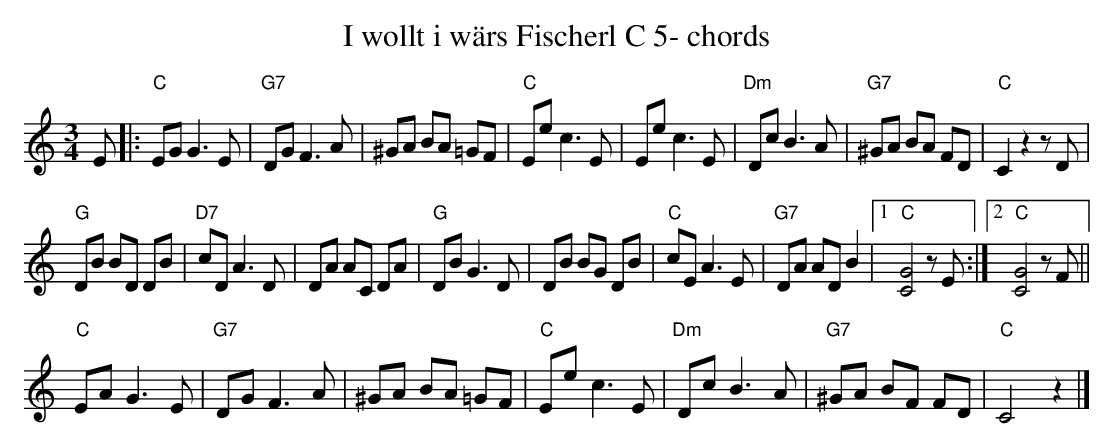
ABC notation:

X:1
T:I wollt i wärs Fischerl C 5- chords
M:3/4
L:1/8
K:Cmaj%%MIDI gchordon
E |: "C"EG G3E | "G7"DG F3A | ^GA BA =GF | "C"Ee c3E | Ee c3E | "Dm"Dc B3A | "G7"^GA BA FD | "C"C2 z2z D |
"G"DB BD DB | "D7"cD A3D | DA AC DA | "G"DB G3D | DB BG DB | "C"cE A3 E | "G7"DA AD B2 |1 "C"[G4C4] z E :|2 "C"[G4C4] z F ||
"C"EA G3E | "G7"DG F3A | ^GA BA =GF | "C"Ee c3 E | "Dm"Dc B3A | "G7"^GA BF FD | "C"C4 z2 |]
